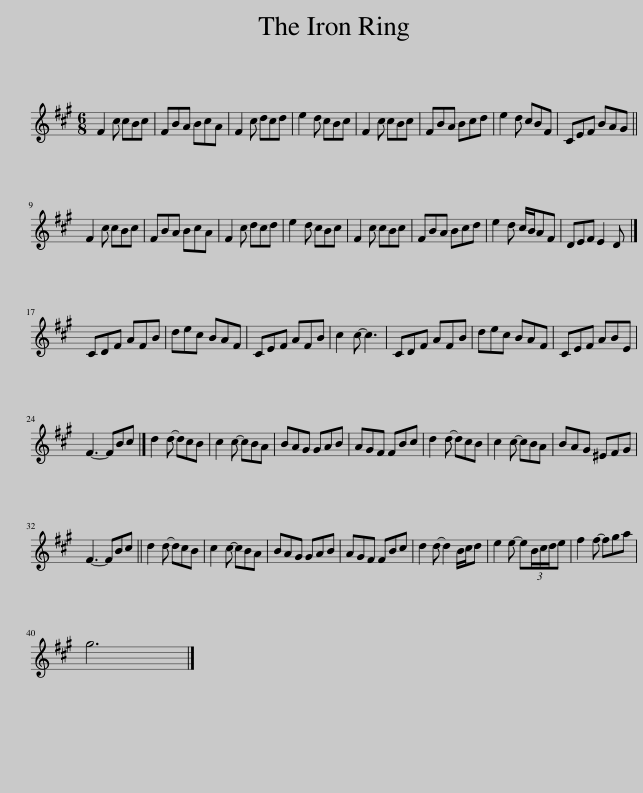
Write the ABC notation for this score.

X:1
L:1/8
M:6/8
I:linebreak $
K:A
V:1 treble
V:1
 F2 c cBc | FBA BcA | F2 c dcd | e2 d cBc | F2 c cBc | %5
 FBA Bcd | e2 d cBF | CEF BAG ||$ F2 c cBc | FBA BcA | %10
 F2 c dcd | e2 d cBc | F2 c cBc | FBA Bcd | e2 d c/B/AF | %15
 DEF E2 D |]$ CDF AFB | dec BAF | CEF AFB | c2 c- c3 | %20
 CDF AFB | dec BAF | CEF ABE |$ F3- FBc |] d2 d- dcB | %25
 c2 c- cBA | BAG GAB | AGF FBc | d2 d- dcB | c2 c- cBA | %30
 BAG ^EFG |$ F3- FBc || d2 d- dcB | c2 c- cBA | BAG GAB | %35
 AGF FBc | d2 d- d2 B/c/d | e2 e- e(3B/c/d/e | f2 f- fga |$ g6 |] %40
